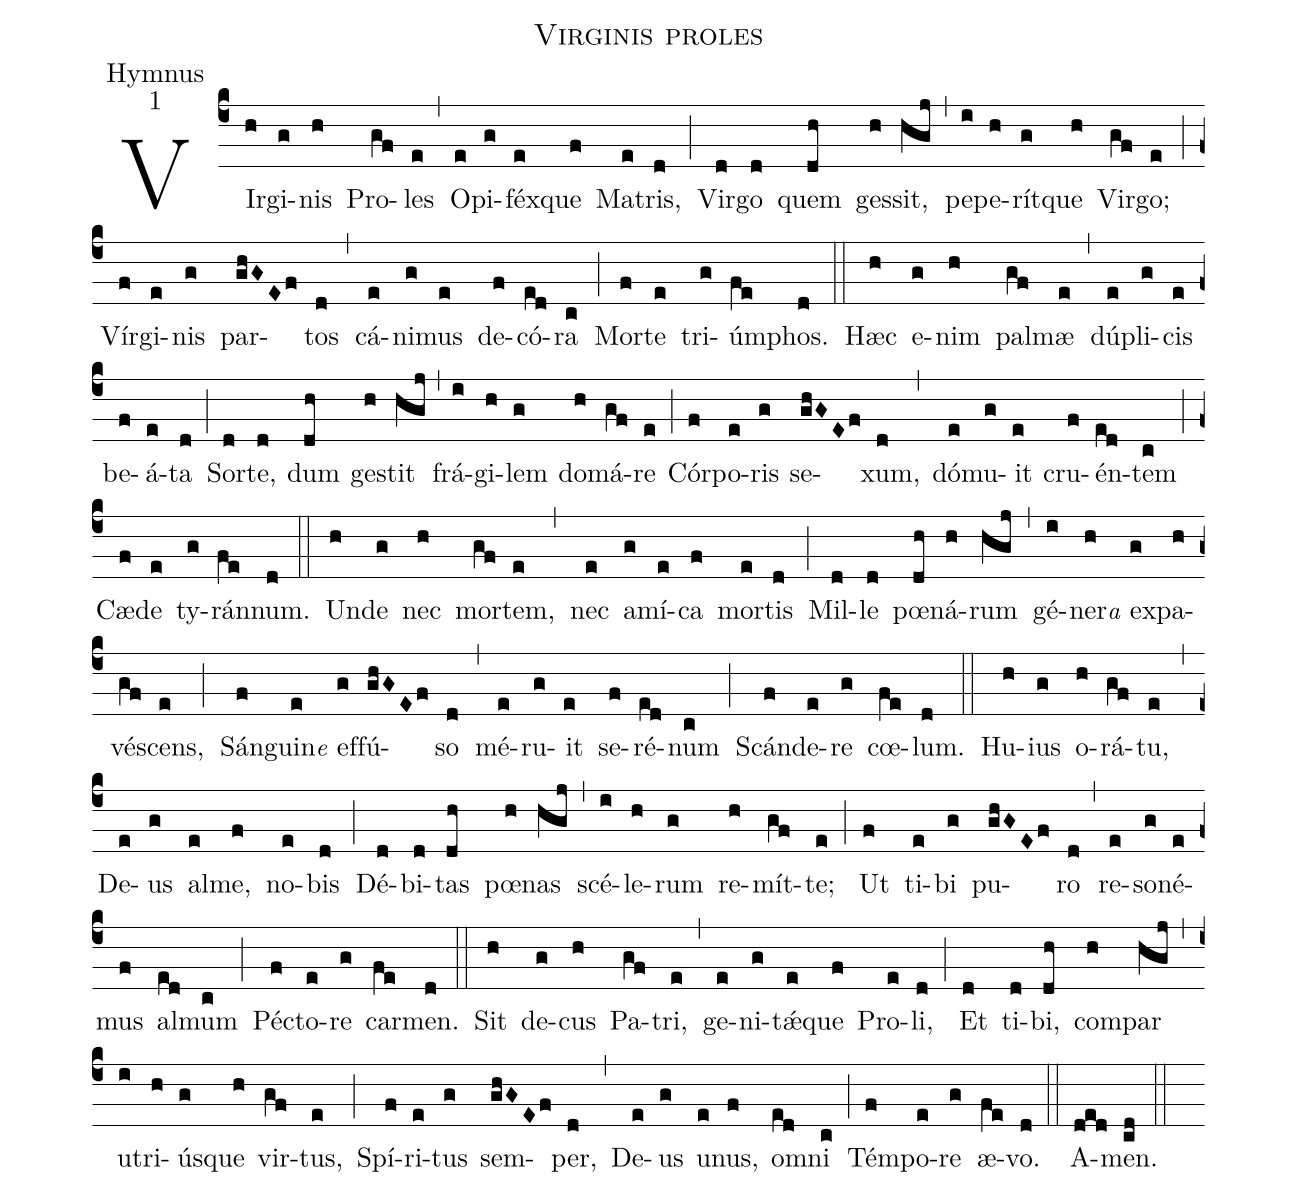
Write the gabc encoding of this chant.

name: Virginis proles;
office-part: Hymnus;
mode: 1;
%%
(c4)
VIr(h)gi(g)nis(h) Pro(gf)les(e) (,)
O(e)pi(g)féx(e)que(f) Ma(e)tris,(d) (;)
Vir(d)go(d) quem(dh) ges(h)sit,(hgj) (,)
pe(i)pe(h)rít(g)que(h) Vir(gf)go;(e) (;)
Vír(f)gi(e)nis(g) par(ghGEf)tos(d) (,)
cá(e)ni(g)mus(e) de(f)có(ed)ra(c) (;)
Mor(f)te(e) tri(g)úm(fe)phos.(d) (::)

Hæc(h) e(g)nim(h) pal(gf)mæ(e) (,)
dú(e)pli(g)cis(e) be(f)á(e)ta(d) (;)
Sor(d)te,(d) dum(dh) ges(h)tit(hgj) (,)
frá(i)gi(h)lem(g) do(h)má(gf)re(e) (;)
Cór(f)po(e)ris(g) se(ghGEf)xum,(d) (,)
dó(e)mu(g)it(e) cru(f)én(ed)tem(c) (;)
Cæ(f)de(e) ty(g)rán(fe)num.(d) (::)

Un(h)de(g) nec(h) mor(gf)tem,(e) (,)
nec(e) a(g)mí(e)ca(f) mor(e)tis(d) (;)
Mil(d)le(d) pœ(dh)ná(h)rum(hgj) (,)
gé(i)ne(h)r<e>a</e> {e}x(g)pa(h)vé(gf)scens,(e) (;)
Sán(f)gui(e)n<e>e</e> {e}f(g)fú(ghGEf)so(d) (,)
mé(e)ru(g)it(e) se(f)ré(ed)num(c) (;)
Scán(f)de(e)re(g) cœ(fe)lum.(d) (::)

Hu(h)ius(g) o(h)rá(gf)tu,(e) (,)
De(e)us(g) al(e)me,(f) no(e)bis(d) (;)
Dé(d)bi(d)tas(dh) pœ(h)nas(hgj) (,)
scé(i)le(h)rum(g) re(h)mít(gf)te;(e) (;)
Ut(f) ti(e)bi(g) pu(ghGEf)ro(d) (,)
re(e)so(g)né(e)mus(f) al(ed)mum(c) (;)
Péc(f)to(e)re(g) car(fe)men.(d) (::)

Sit(h) de(g)cus(h) Pa(gf)tri,(e) (,)
ge(e)ni(g)tǽ(e)que(f) Pro(e)li,(d) (;)
Et(d) ti(d)bi,(dh) com(h)par(hgj) (,)
u(i)tri(h)ús(g)que(h) vir(gf)tus,(e) (;)
Spí(f)ri(e)tus(g) sem(ghGEf)per,(d) (,)
De(e)us(g) u(e)nus,(f) om(ed)ni(c) (;)
Tém(f)po(e)re(g) æ(fe)vo.(d) (::)
A(ded)men.(cd) (::)
